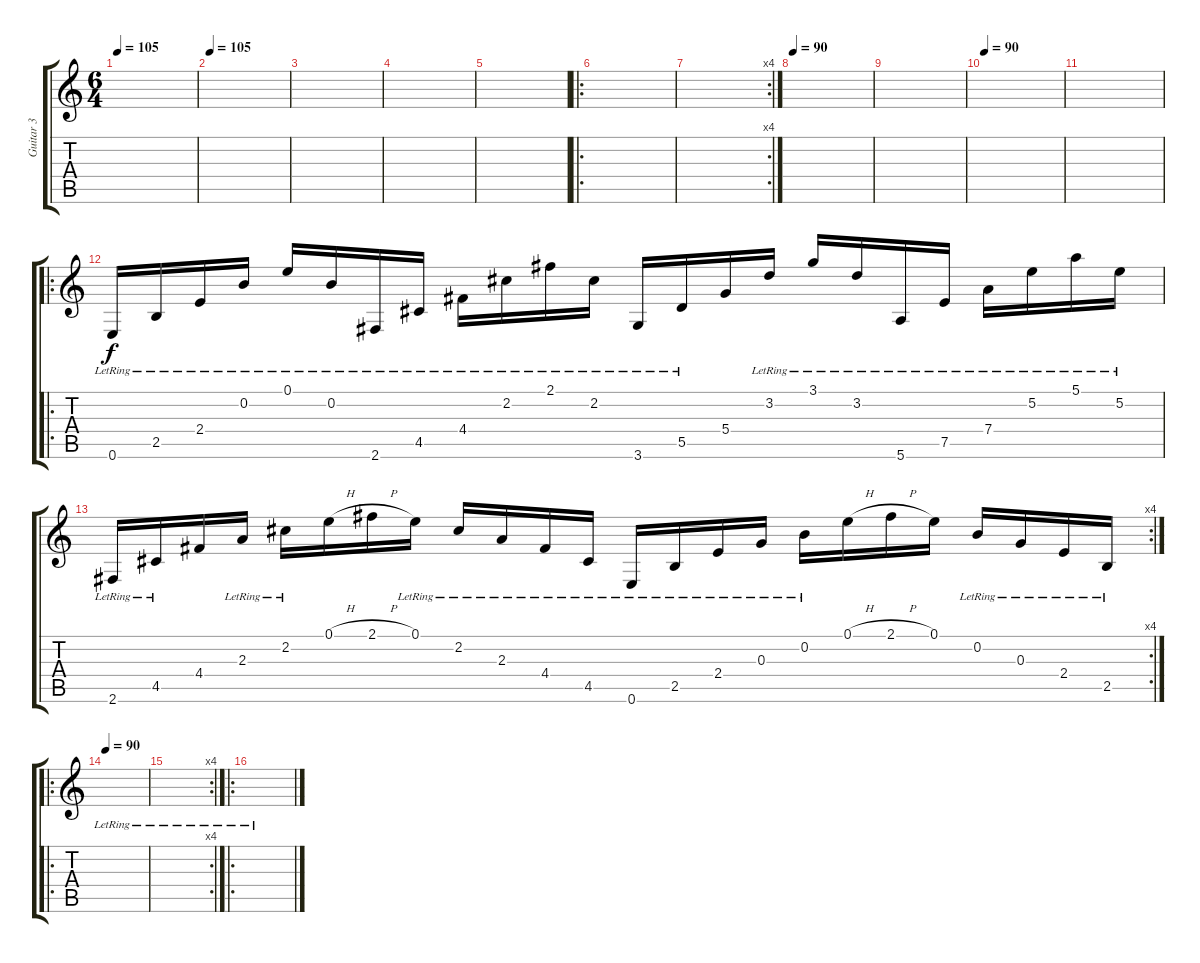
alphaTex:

\track ("Guitar 3" "Guitar 3") {instrument acousticguitarsteel}
\staff {score tabs}
\tuning (E4 B3 G3 D3 A2 E2) {hide}
\ts (6 4)
\tempo 105
\clef g2
\ks c
|
\tempo 105
|
|
|
|
\ro
|
\rc 4
|
\tempo 90
|
|
\tempo 90
|
|
\ro
0.6{lr}.16 2.5{lr}.16 2.4{lr}.16 0.2{lr}.16 0.1{lr}.16 0.2{lr}.16 2.6{lr}.16 4.5{lr}.16 4.4{lr}.16 2.2{lr}.16 2.1{lr}.16 2.2{lr}.16 3.6{lr}.16 5.5{lr}.16 5.4.16 3.2{lr}.16 3.1{lr}.16 3.2{lr}.16 5.6{lr}.16 7.5{lr}.16 7.4{lr}.16 5.2{lr}.16 5.1{lr}.16 5.2{lr}.16 |
\rc 4
2.6{lr}.16 4.5{lr}.16 4.4.16 2.3{lr}.16 2.2{lr}.16 0.1{h}.16 2.1{h}.16 0.1{lr}.16 2.2{lr}.16 2.3{lr}.16 4.4{lr}.16 4.5{lr}.16 0.6{lr}.16 2.5{lr}.16 2.4{lr}.16 0.3{lr}.16 0.2{lr}.16 0.1{h}.16 2.1{h}.16 0.1.16 0.2{lr}.16 0.3{lr}.16 2.4{lr}.16 2.5{lr}.16 |
\ro
\tempo 90
|
\rc 4
|
\ro
